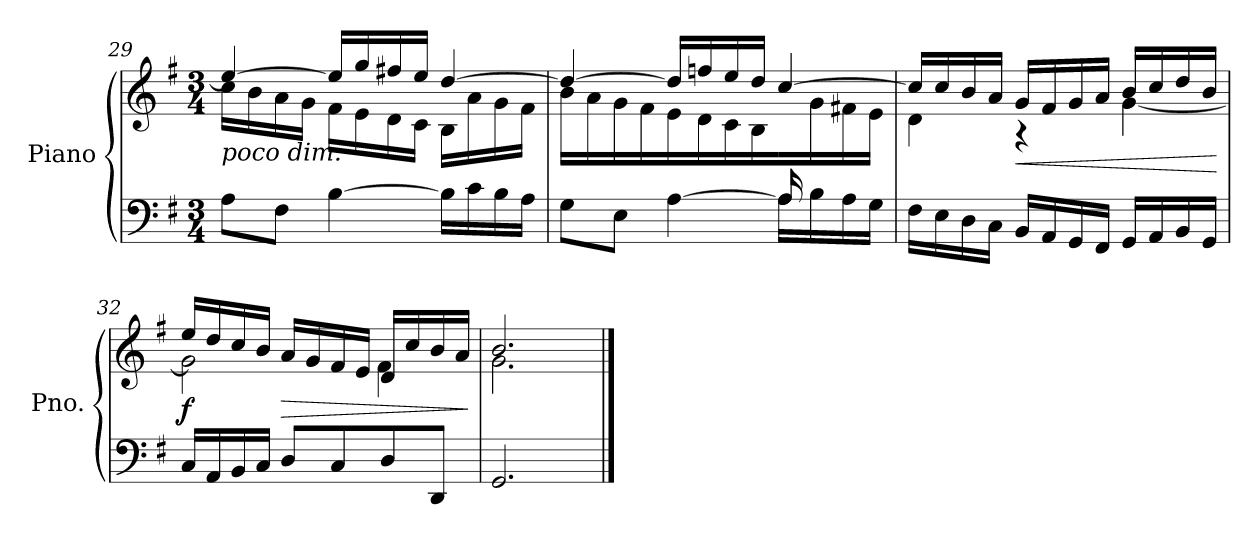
**kern	**kern	**dynam
*part1	*part1	*part1
*staff2	*staff1	*staff1/2
*I"Piano	*	*
*I'Pno.	*	*
*clefF4	*clefG2	*
*k[f#]	*k[f#]	*
*M3/4	*M3/4	*
=29	=29	=29
*	*^	*
!	!LO:TX:b:i:t=poco dim.	!	!
8A\L	4ee/_	16cc\LL	.
.	.	16b\	.
8F#\J	.	16a\	.
.	.	16g\JJ	.
[4B\	16ee/LL]	16f#\LL	.
.	16gg/	16e\	.
.	16ff#X/	16d\	.
.	16ee/JJ	16c\JJ	.
16B\LL]	[4dd/	16B\LL	.
16c\	.	16a\	.
16B\	.	16g\	.
16A\JJ	.	16f#\JJ	.
=30	=30	=30	=30
*^	*	*	*
2ryy	8G\L	4dd/_	16b\LL	.
.	.	.	16a\	.
.	8E\J	.	16g\	.
.	.	.	16f#\JJ	.
.	[4A\	16dd/LL]	16e\LL	.
.	.	16ffn/	16d\	.
.	.	16ee/	16c\	.
.	.	16dd/JJ	16B\JJ	.
16A/LL	16A\LL]	[4cc/	16ryy	.
8.ryy	16B\	.	16g\	.
.	16A\	.	16f#X\	.
.	16G\JJ	.	16e\JJ	.
*v	*v	*	*	*
=31	=31	=31	=31
16F#\LL	16cc/LL]	4d\	.
16E\	16cc/	.	.
16D\	16b/	.	.
16C\JJ	16a/JJ	.	.
!	!	!	!LO:HP:b
16BB/LL	16g/LL	4r	<
16AA/	16f#/	.	.
16GG/	16g/	.	.
16FF#/JJ	16a/JJ	.	.
16GG/LL	16b/LL	[4g\	.
16AA/	16cc/	.	.
16BB/	16dd/	.	.
16GG/JJ	16b/JJ	.	.
*	*v	*v	*
.	.	[
=32	=32	=32
*	*^	*
!	!	!	!LO:DY:b
16C/LL	16ee/LL	2g\]	f
16AA/	16dd/	.	.
16BB/	16cc/	.	.
16C/JJ	16b/JJ	.	.
!	!	!	!LO:HP:b
8D/L	16a/LL	.	>
.	16g/	.	.
8C/	16f#/	.	.
.	16e/JJ	.	.
8D/	16d/LL	4f#\	.
.	16cc/	.	.
8DD/J	16b/	.	.
.	16a/JJ	.	.
*	*v	*v	*
.	.	]
=33	=33	=33
*	*^	*
2.GG/	2.b/	2.g\	.
*	*v	*v	*
==	==	==
*-	*-	*-
